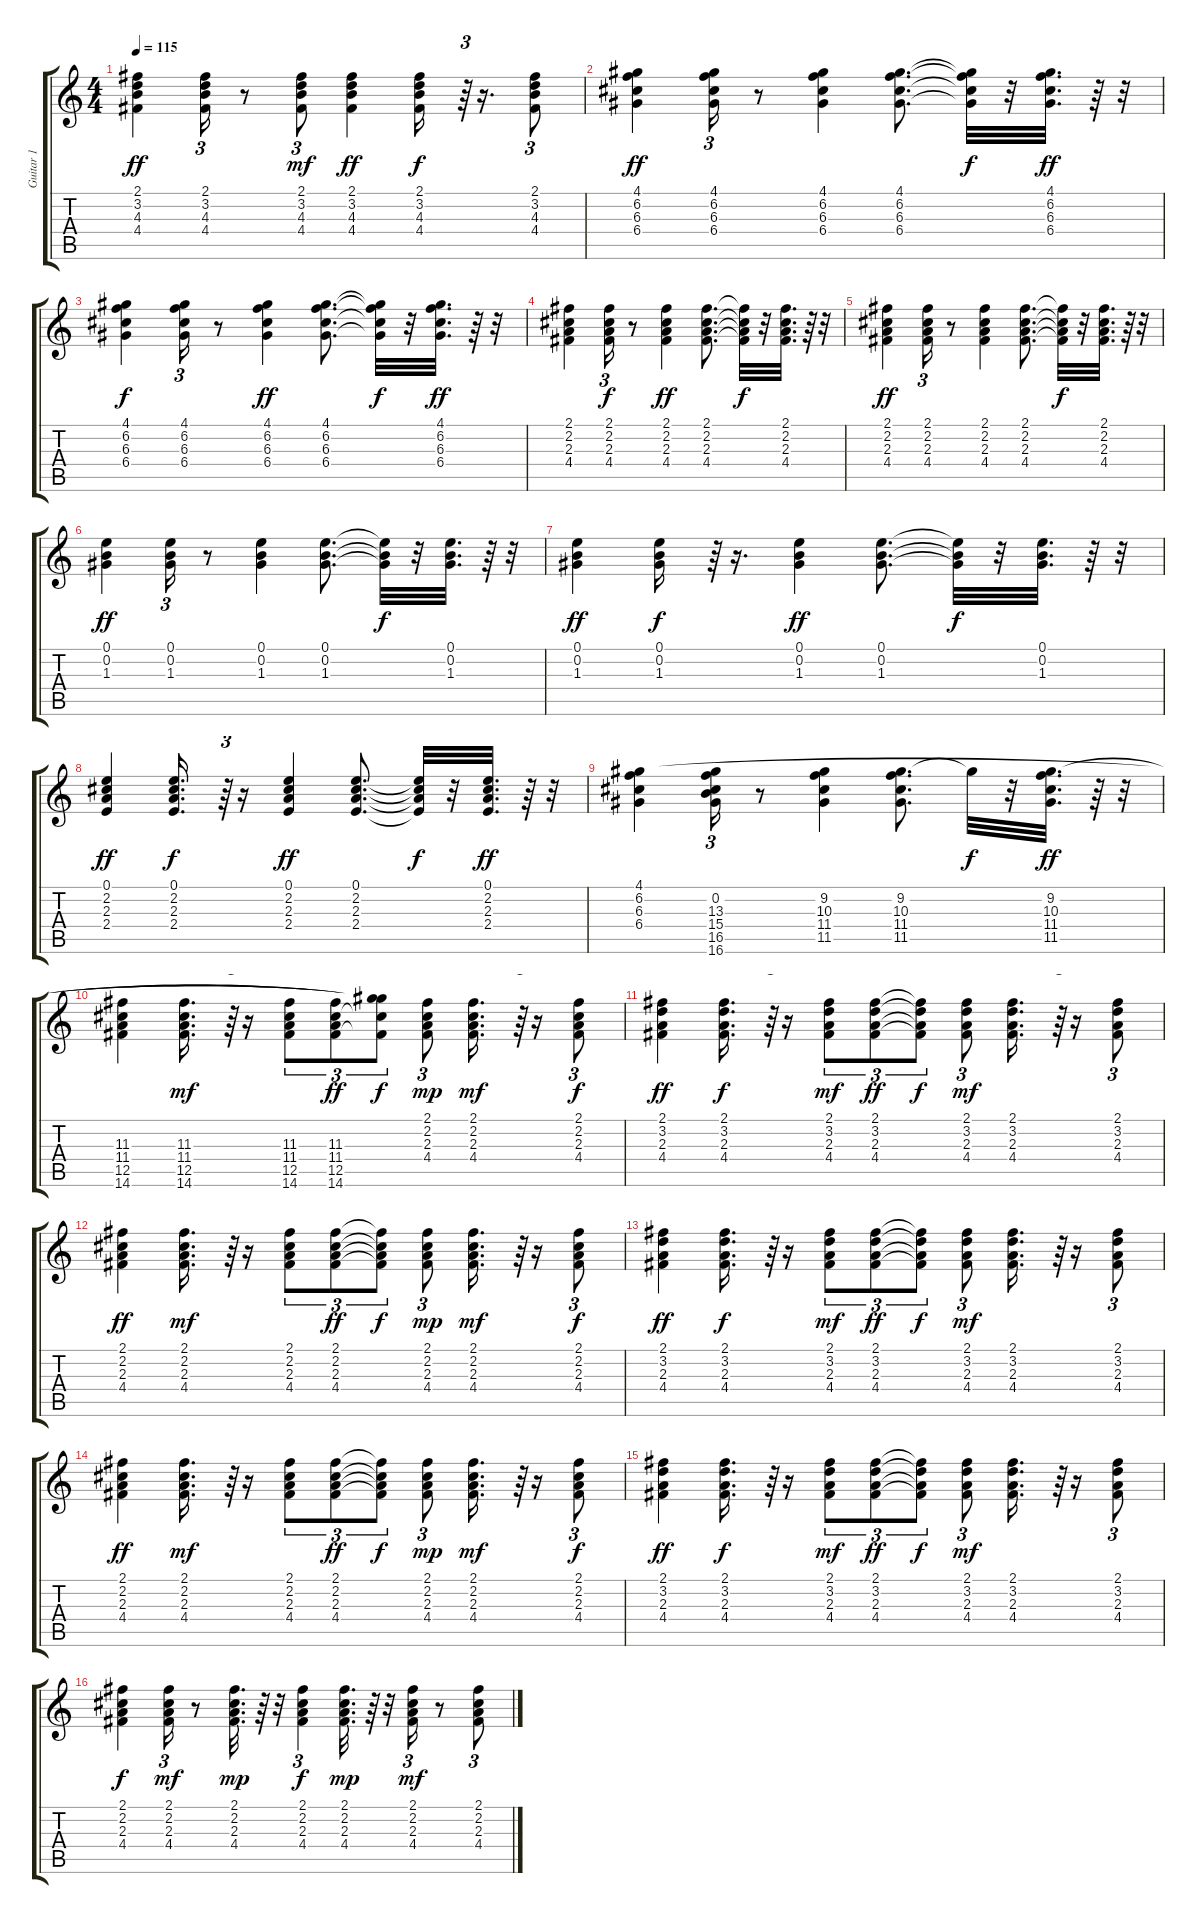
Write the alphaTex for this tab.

\track ("Guitar 1" "Guitar 1") {instrument acousticguitarsteel}
\staff {score tabs}
\tuning (E4 B3 G3 D3 A2 E2) {hide}
\ts (4 4)
\tempo 115
\clef g2
\ks c
(2.1 3.2 4.3 4.4).4{dy ff} (2.1 3.2 4.3 4.4).16{tu (3 2)} r.8 (2.1 3.2 4.3 4.4).8{tu (3 2) dy mf} (2.1 3.2 4.3 4.4).4{dy ff} (2.1 3.2 4.3 4.4).16{dy f} r.64{tu (3 2)} r.16{d} (2.1 3.2 4.3 4.4).8{tu (3 2)} |
(4.1 6.2 6.3 6.4).4{dy ff} (4.1 6.2 6.3 6.4).16{tu (3 2)} r.8 (4.1 6.2 6.3 6.4).4 (4.1 6.2 6.3 6.4).8{d} (4.1{t} 6.2{t} 6.3{t} 6.4{t}).32{dy f} r.32 (4.1 6.2 6.3 6.4).32{d dy ff} r.64 r.32 |
(4.1 6.2 6.3 6.4).4{dy f} (4.1 6.2 6.3 6.4).16{tu (3 2)} r.8 (4.1 6.2 6.3 6.4).4{dy ff} (4.1 6.2 6.3 6.4).8{d} (4.1{t} 6.2{t} 6.3{t} 6.4{t}).32{dy f} r.32 (4.1 6.2 6.3 6.4).32{d dy ff} r.64 r.32 |
(2.1 2.2 2.3 4.4).4 (2.1 2.2 2.3 4.4).16{tu (3 2) dy f} r.8 (2.1 2.2 2.3 4.4).4{dy ff} (2.1 2.2 2.3 4.4).8{d} (2.1{t} 2.2{t} 2.3{t} 4.4{t}).32{dy f} r.32 (2.1 2.2 2.3 4.4).32{d} r.64 r.32 |
(2.1 2.2 2.3 4.4).4{dy ff} (2.1 2.2 2.3 4.4).16{tu (3 2)} r.8 (2.1 2.2 2.3 4.4).4 (2.1 2.2 2.3 4.4).8{d} (2.1{t} 2.2{t} 2.3{t} 4.4{t}).32{dy f} r.32 (2.1 2.2 2.3 4.4).32{d} r.64 r.32 |
(0.1 0.2 1.3).4{dy ff} (0.1 0.2 1.3).16{tu (3 2)} r.8 (0.1 0.2 1.3).4 (0.1 0.2 1.3).8{d} (0.1{t} 0.2{t} 1.3{t}).32{dy f} r.32 (0.1 0.2 1.3).32{d} r.64 r.32 |
(0.1 0.2 1.3).4{dy ff} (0.1 0.2 1.3).16{dy f} r.64{tu (3 2)} r.16{d} (0.1 0.2 1.3).4{dy ff} (0.1 0.2 1.3).8{d} (0.1{t} 0.2{t} 1.3{t}).32{dy f} r.32 (0.1 0.2 1.3).32{d} r.64 r.32 |
(0.1 2.2 2.3 2.4).4{dy ff} (0.1 2.2 2.3 2.4).16{d dy f} r.64{tu (3 2)} r.16 (0.1 2.2 2.3 2.4).4{dy ff} (0.1 2.2 2.3 2.4).8{d} (0.1{t} 2.2{t} 2.3{t} 2.4{t}).32{dy f} r.32 (0.1 2.2 2.3 2.4).32{d dy ff} r.64 r.32 |
(4.1 6.2 6.3 6.4).4 (0.2 13.3 15.4 16.5 16.6).16{tu (3 2)} r.8 (9.2 10.3 11.4 11.5).4 (9.2 10.3 11.4 11.5).8{d} 9.2{t}.32{dy f} r.32 (9.2 10.3 11.4 11.5).32{d dy ff} r.64 r.32 |
(11.3 11.4 12.5 14.6).4 (11.3 11.4 12.5 14.6).16{d dy mf} r.64{tu (3 2)} r.16 (11.3 11.4 12.5 14.6).8{tu (3 2)} (11.3 11.4 12.5 14.6).8{tu (3 2) dy ff} (4.1{t} 9.2{t} 11.4{t} 14.6{t}).8{tu (3 2) dy f} (2.1 2.2 2.3 4.4).8{tu (3 2) dy mp} (2.1 2.2 2.3 4.4).16{d dy mf} r.64{tu (3 2)} r.16 (2.1 2.2 2.3 4.4).8{tu (3 2) dy f} |
(2.1 3.2 2.3 4.4).4{dy ff} (2.1 3.2 2.3 4.4).16{d dy f} r.64{tu (3 2)} r.16 (2.1 3.2 2.3 4.4).8{tu (3 2) dy mf} (2.1 3.2 2.3 4.4).8{tu (3 2) dy ff} (2.1{t} 3.2{t} 2.3{t} 4.4{t}).8{tu (3 2) dy f} (2.1 3.2 2.3 4.4).8{tu (3 2) dy mf} (2.1 3.2 2.3 4.4).16{d} r.64{tu (3 2)} r.16 (2.1 3.2 2.3 4.4).8{tu (3 2)} |
(2.1 2.2 2.3 4.4).4{dy ff} (2.1 2.2 2.3 4.4).16{d dy mf} r.64{tu (3 2)} r.16 (2.1 2.2 2.3 4.4).8{tu (3 2)} (2.1 2.2 2.3 4.4).8{tu (3 2) dy ff} (2.1{t} 2.2{t} 2.3{t} 4.4{t}).8{tu (3 2) dy f} (2.1 2.2 2.3 4.4).8{tu (3 2) dy mp} (2.1 2.2 2.3 4.4).16{d dy mf} r.64{tu (3 2)} r.16 (2.1 2.2 2.3 4.4).8{tu (3 2) dy f} |
(2.1 3.2 2.3 4.4).4{dy ff} (2.1 3.2 2.3 4.4).16{d dy f} r.64{tu (3 2)} r.16 (2.1 3.2 2.3 4.4).8{tu (3 2) dy mf} (2.1 3.2 2.3 4.4).8{tu (3 2) dy ff} (2.1{t} 3.2{t} 2.3{t} 4.4{t}).8{tu (3 2) dy f} (2.1 3.2 2.3 4.4).8{tu (3 2) dy mf} (2.1 3.2 2.3 4.4).16{d} r.64{tu (3 2)} r.16 (2.1 3.2 2.3 4.4).8{tu (3 2)} |
(2.1 2.2 2.3 4.4).4{dy ff} (2.1 2.2 2.3 4.4).16{d dy mf} r.64{tu (3 2)} r.16 (2.1 2.2 2.3 4.4).8{tu (3 2)} (2.1 2.2 2.3 4.4).8{tu (3 2) dy ff} (2.1{t} 2.2{t} 2.3{t} 4.4{t}).8{tu (3 2) dy f} (2.1 2.2 2.3 4.4).8{tu (3 2) dy mp} (2.1 2.2 2.3 4.4).16{d dy mf} r.64{tu (3 2)} r.16 (2.1 2.2 2.3 4.4).8{tu (3 2) dy f} |
(2.1 3.2 2.3 4.4).4{dy ff} (2.1 3.2 2.3 4.4).16{d dy f} r.64{tu (3 2)} r.16 (2.1 3.2 2.3 4.4).8{tu (3 2) dy mf} (2.1 3.2 2.3 4.4).8{tu (3 2) dy ff} (2.1{t} 3.2{t} 2.3{t} 4.4{t}).8{tu (3 2) dy f} (2.1 3.2 2.3 4.4).8{tu (3 2) dy mf} (2.1 3.2 2.3 4.4).16{d} r.64{tu (3 2)} r.16 (2.1 3.2 2.3 4.4).8{tu (3 2)} |
(2.1 2.2 2.3 4.4).4{dy f} (2.1 2.2 2.3 4.4).16{tu (3 2) dy mf} r.8 (2.1 2.2 2.3 4.4).32{d dy mp} r.64 r.32 (2.1 2.2 2.3 4.4).4{tu (3 2) dy f} (2.1 2.2 2.3 4.4).32{d dy mp} r.64 r.32 (2.1 2.2 2.3 4.4).16{tu (3 2) dy mf} r.8 (2.1 2.2 2.3 4.4).8{tu (3 2)}
